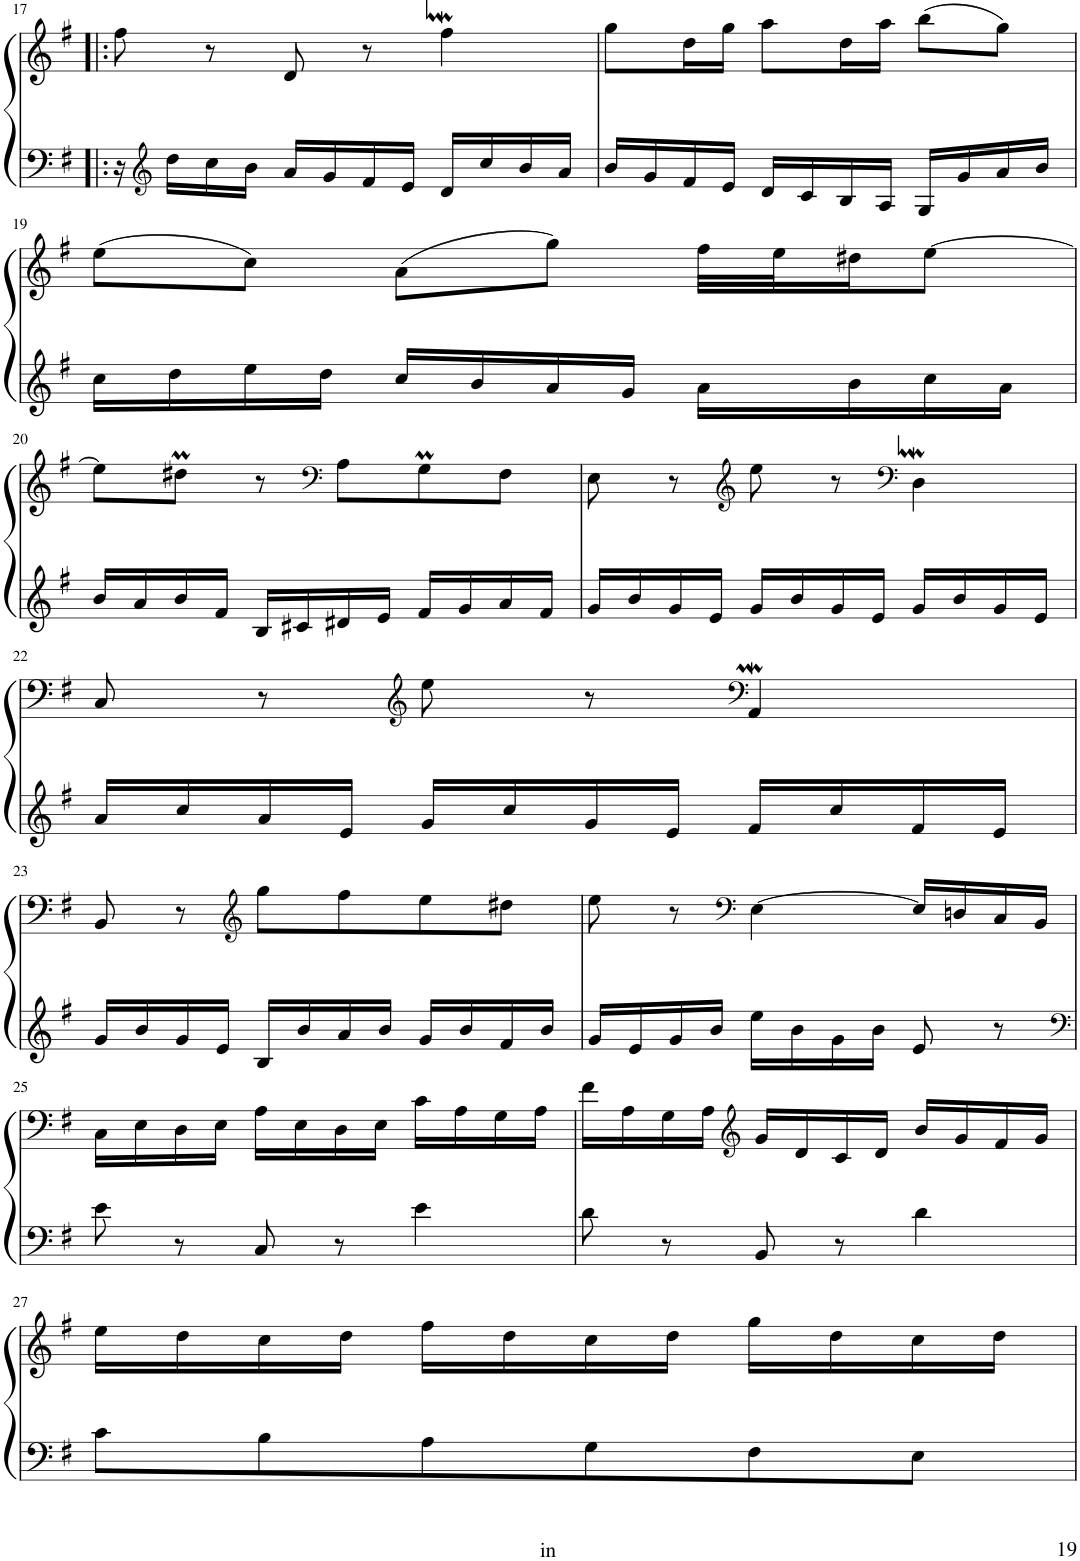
**kern	**kern
*part1	*part1
*staff2	*staff1
*I"Piano	*
*I'Pno	*
!!LO:PB:g=z
*clefF4	*clefG2
*k[f#]	*k[f#]
*M3/4	*M3/4
=17!|:	=17!|:
16r	8ff#\
*clefG2	*
16dd\LL	.
16cc\	8r
16b\JJ	.
16a/LL	8d/
16g/	.
16f#/	8r
16e/JJ	.
16d/LL	4ff#W\
16cc/	.
16b/	.
16a/JJ	.
=18	=18
16b/LL	8gg\L
16g/	.
16f#/	16dd\L
16e/JJ	16gg\JJ
16d/LL	8aa\L
16c/	.
16B/	16dd\L
16A/JJ	16aa\JJ
16G/LL	8bb\L
16g/	.
16a/	8gg\J
16b/JJ	.
!!LO:LB:g=z
=19	=19
16cc\LL	(8ee\L
16dd\	.
16ee\	8cc\J)
16dd\JJ	.
16cc/LL	(8a\L
16b/	.
16a/	8gg\J)
16g/JJ	.
16a\LL	32ff#\LLL
.	32ee\J
16b\	16dd#X\J
16cc\	[8ee\J
16a\JJ	.
!!LO:LB:g=z
=20	=20
16b/LL	8ee\L]
16a/	.
16b/	8dd#Xm\J
16f#/JJ	.
16B/LL	8r
16c#X/	.
*	*clefF4
16d#X/	8A\L
16e/JJ	.
16f#/LL	8GM\
16g/	.
16a/	8F#\J
16f#/JJ	.
=21	=21
16g/LL	8E\
16b/	.
16g/	8r
16e/JJ	.
*	*clefG2
16g/LL	8ee\
16b/	.
16g/	8r
16e/JJ	.
*	*clefF4
16g/LL	4DW\
16b/	.
16g/	.
16e/JJ	.
!!LO:LB:g=z
=22	=22
16a/LL	8C/
16cc/	.
16a/	8r
16e/JJ	.
*	*clefG2
16g/LL	8ee\
16cc/	.
16g/	8r
16e/JJ	.
*	*clefF4
16f#/LL	4AAW/
16cc/	.
16f#/	.
16e/JJ	.
!!LO:LB:g=z
=23	=23
16g/LL	8BB/
16b/	.
16g/	8r
16e/JJ	.
*	*clefG2
16B/LL	8gg\L
16b/	.
16a/	8ff#\
16b/JJ	.
16g/LL	8ee\
16b/	.
16f#/	8dd#X\J
16b/JJ	.
=24	=24
16g/LL	8ee\
16e/	.
16g/	8r
16b/JJ	.
*	*clefF4
16ee\LL	[4E\
16b\	.
16g\	.
16b\JJ	.
8e/	16E/LL]
.	16Dn/
8r	16C/
.	16BB/JJ
!!LO:LB:g=z
=25	=25
*clefF4	*
8e\	16C\LL
.	16E\
8r	16D\
.	16E\JJ
8C/	16A\LL
.	16E\
8r	16D\
.	16E\JJ
4e\	16c\LL
.	16A\
.	16G\
.	16A\JJ
=26	=26
8d\	16f#\LL
.	16A\
8r	16G\
.	16A\JJ
*	*clefG2
8BB/	16g/LL
.	16d/
8r	16c/
.	16d/JJ
4d\	16b/LL
.	16g/
.	16f#/
.	16g/JJ
!!LO:LB:g=z
=27	=27
8c\L	16ee\LL
.	16dd\
8B\	16cc\
.	16dd\JJ
8A\	16ff#\LL
.	16dd\
8G\	16cc\
.	16dd\JJ
8F#\	16gg\LL
.	16dd\
8E\J	16cc\
.	16dd\JJ
=	=
*-	*-
